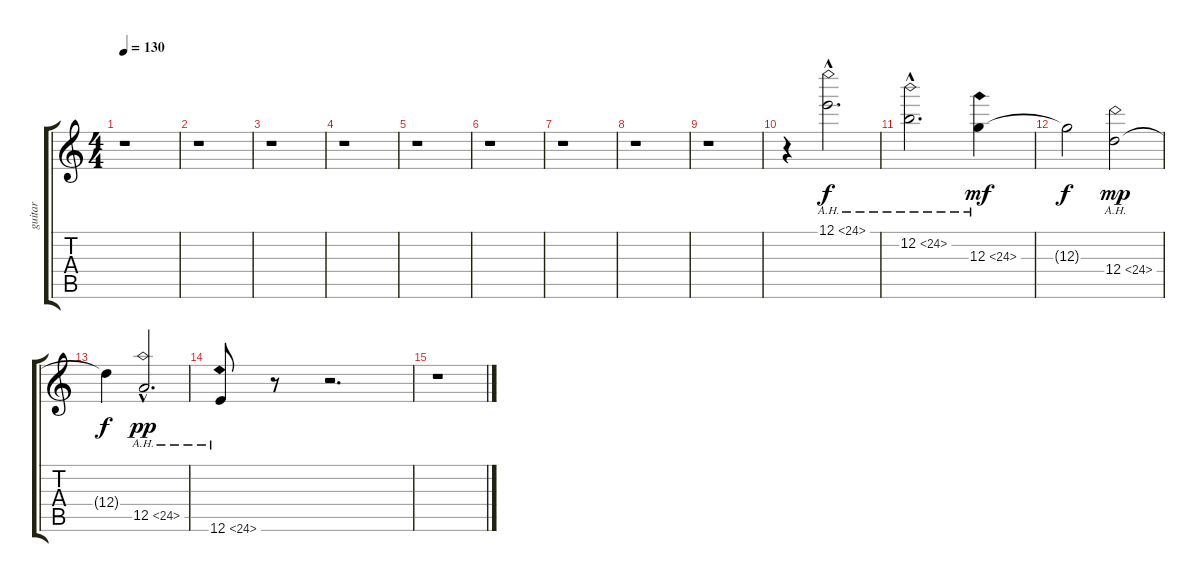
\track ("guitar" "guitar") {instrument acousticguitarsteel}
\staff {score tabs}
\tuning (E4 B3 G3 D3 A2 E2) {hide}
\ts (4 4)
\tempo 130
\clef g2
\ks c
r.1{dy f} |
r.1 |
r.1 |
r.1 |
r.1 |
r.1 |
r.1 |
r.1 |
r.1 |
r.4{volume 7 balance 0} 12.1{ah 12 hac}.2{d} |
12.2{ah 12 hac}.2{d} 12.3{ah 12}.4{dy mf} |
12.3{t}.2{dy f} 12.4{ah 12}.2{dy mp} |
12.4{t}.4{dy f} 12.5{ah 12 hac}.2{d dy pp} |
12.6{ah 12}.8 r.8 r.2{d} |
r.1
